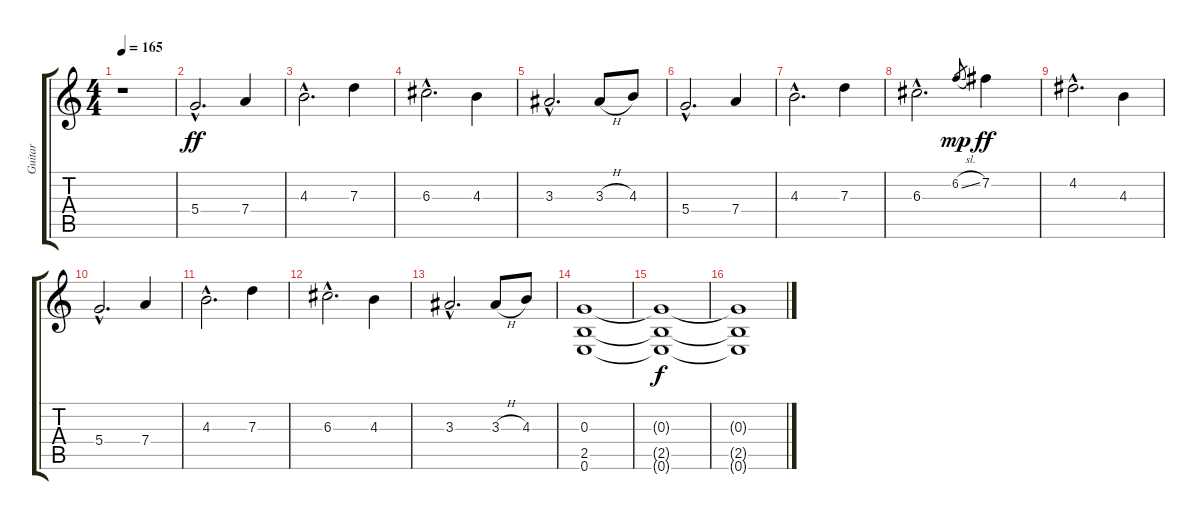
\track ("Guitar" "Guitar") {instrument distortionguitar}
\staff {score tabs}
\tuning (E4 B3 G3 D3 A2 E2) {hide}
\ts (4 4)
\tempo 165
\clef g2
\ks c
r.1{dy ff instrument distortionguitar} |
5.4{hac}.2{d} 7.4.4 |
4.3{hac}.2{d} 7.3.4 |
6.3{hac}.2{d} 4.3.4 |
3.3{hac}.2{d} 3.3{h}.8 4.3.8 |
5.4{hac}.2{d} 7.4.4 |
4.3{hac}.2{d} 7.3.4 |
6.3{hac}.2{d} 6.2{sl}.8{gr dy mp} 7.2.4{dy ff} |
4.2{hac}.2{d} 4.3.4 |
5.4{hac}.2{d} 7.4.4 |
4.3{hac}.2{d} 7.3.4 |
6.3{hac}.2{d} 4.3.4 |
3.3{hac}.2{d} 3.3{h}.8 4.3.8 |
(0.3 2.5 0.6).1 |
(0.3{t} 2.5{t} 0.6{t}).1{dy f} |
(0.3{t} 2.5{t} 0.6{t}).1
